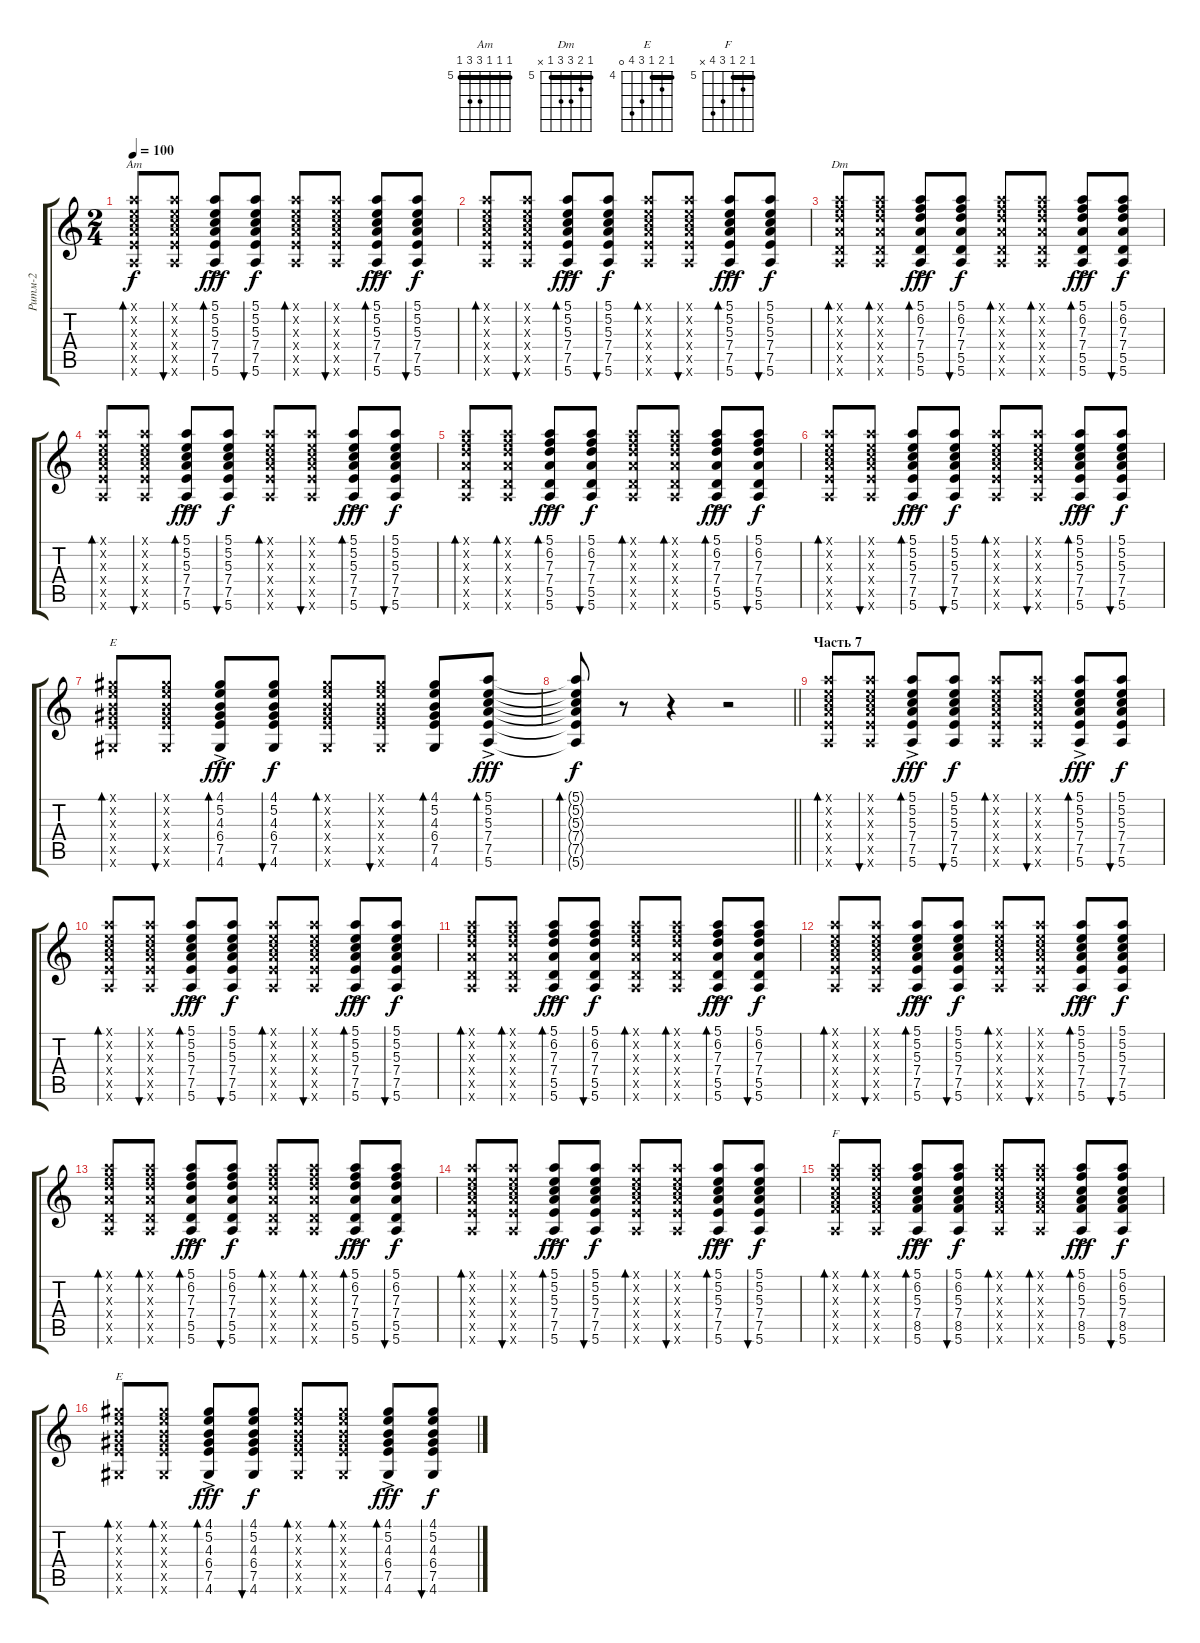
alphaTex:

\track ("Ритм-2" "Ритм-2") {mute instrument electricguitarclean}
\staff {score tabs}
\tuning (E4 B3 G3 D3 A2 E2) {hide}
\chord ("Am" 5 5 5 7 7 5) {firstfret 5 barre 5}
\chord ("Dm" 5 6 7 7 5 x) {firstfret 5 barre 5}
\chord ("E" 4 5 4 6 7 4) {firstfret 4 barre 4}
\chord ("F" 5 6 5 7 8 x) {firstfret 5 barre 5}
\chord ("E" 4 5 4 6 7 0) {firstfret 4 barre 4}
\ts (2 4)
\tempo 100
\clef g2
\ks c
(5.1{x} 5.2{x} 5.3{x} 7.4{x} 7.5{x} 5.6{x}).8{bd 60 ch "Am" dy f} (5.1{x} 5.2{x} 5.3{x} 7.4{x} 7.5{x} 5.6{x}).8{bu 30} (5.1{ac} 5.2{ac} 5.3{ac} 7.4{ac} 7.5{ac} 5.6{ac}).8{bd 30 dy fff} (5.1 5.2 5.3 7.4 7.5 5.6).8{bu 30 dy f} (5.1{x} 5.2{x} 5.3{x} 7.4{x} 7.5{x} 5.6{x}).8{bd 60} (5.1{x} 5.2{x} 5.3{x} 7.4{x} 7.5{x} 5.6{x}).8{bu 30} (5.1{ac} 5.2{ac} 5.3{ac} 7.4{ac} 7.5{ac} 5.6{ac}).8{bd 30 dy fff} (5.1 5.2 5.3 7.4 7.5 5.6).8{bu 30 dy f} |
(5.1{x} 5.2{x} 5.3{x} 7.4{x} 7.5{x} 5.6{x}).8{bd 60} (5.1{x} 5.2{x} 5.3{x} 7.4{x} 7.5{x} 5.6{x}).8{bu 30} (5.1{ac} 5.2{ac} 5.3{ac} 7.4{ac} 7.5{ac} 5.6{ac}).8{bd 30 dy fff} (5.1 5.2 5.3 7.4 7.5 5.6).8{bu 30 dy f} (5.1{x} 5.2{x} 5.3{x} 7.4{x} 7.5{x} 5.6{x}).8{bd 60} (5.1{x} 5.2{x} 5.3{x} 7.4{x} 7.5{x} 5.6{x}).8{bu 30} (5.1{ac} 5.2{ac} 5.3{ac} 7.4{ac} 7.5{ac} 5.6{ac}).8{bd 30 dy fff} (5.1 5.2 5.3 7.4 7.5 5.6).8{bu 30 dy f} |
(5.1{x} 6.2{x} 7.3{x} 7.4{x} 5.5{x} 5.6{x}).8{bd 60 ch "Dm"} (5.1{x} 6.2{x} 7.3{x} 7.4{x} 5.5{x} 5.6{x}).8{bd 60} (5.1{ac} 6.2{ac} 7.3{ac} 7.4{ac} 5.5{ac} 5.6{ac}).8{bd 30 dy fff} (5.1 6.2 7.3 7.4 5.5 5.6).8{bu 30 dy f} (5.1{x} 6.2{x} 7.3{x} 7.4{x} 5.5{x} 5.6{x}).8{bd 60} (5.1{x} 6.2{x} 7.3{x} 7.4{x} 5.5{x} 5.6{x}).8{bd 60} (5.1{ac} 6.2{ac} 7.3{ac} 7.4{ac} 5.5{ac} 5.6{ac}).8{bd 30 dy fff} (5.1 6.2 7.3 7.4 5.5 5.6).8{bu 30 dy f} |
(5.1{x} 5.2{x} 5.3{x} 7.4{x} 7.5{x} 5.6{x}).8{bd 60} (5.1{x} 5.2{x} 5.3{x} 7.4{x} 7.5{x} 5.6{x}).8{bu 30} (5.1{ac} 5.2{ac} 5.3{ac} 7.4{ac} 7.5{ac} 5.6{ac}).8{bd 30 dy fff} (5.1 5.2 5.3 7.4 7.5 5.6).8{bu 30 dy f} (5.1{x} 5.2{x} 5.3{x} 7.4{x} 7.5{x} 5.6{x}).8{bd 60} (5.1{x} 5.2{x} 5.3{x} 7.4{x} 7.5{x} 5.6{x}).8{bu 30} (5.1{ac} 5.2{ac} 5.3{ac} 7.4{ac} 7.5{ac} 5.6{ac}).8{bd 30 dy fff} (5.1 5.2 5.3 7.4 7.5 5.6).8{bu 30 dy f} |
(5.1{x} 6.2{x} 7.3{x} 7.4{x} 5.5{x} 5.6{x}).8{bd 60} (5.1{x} 6.2{x} 7.3{x} 7.4{x} 5.5{x} 5.6{x}).8{bd 60} (5.1{ac} 6.2{ac} 7.3{ac} 7.4{ac} 5.5{ac} 5.6{ac}).8{bd 30 dy fff} (5.1 6.2 7.3 7.4 5.5 5.6).8{bu 30 dy f} (5.1{x} 6.2{x} 7.3{x} 7.4{x} 5.5{x} 5.6{x}).8{bd 60} (5.1{x} 6.2{x} 7.3{x} 7.4{x} 5.5{x} 5.6{x}).8{bd 60} (5.1{ac} 6.2{ac} 7.3{ac} 7.4{ac} 5.5{ac} 5.6{ac}).8{bd 30 dy fff} (5.1 6.2 7.3 7.4 5.5 5.6).8{bu 30 dy f} |
(5.1{x} 5.2{x} 5.3{x} 7.4{x} 7.5{x} 5.6{x}).8{bd 60} (5.1{x} 5.2{x} 5.3{x} 7.4{x} 7.5{x} 5.6{x}).8{bu 30} (5.1{ac} 5.2{ac} 5.3{ac} 7.4{ac} 7.5{ac} 5.6{ac}).8{bd 30 dy fff} (5.1 5.2 5.3 7.4 7.5 5.6).8{bu 30 dy f} (5.1{x} 5.2{x} 5.3{x} 7.4{x} 7.5{x} 5.6{x}).8{bd 60} (5.1{x} 5.2{x} 5.3{x} 7.4{x} 7.5{x} 5.6{x}).8{bu 30} (5.1{ac} 5.2{ac} 5.3{ac} 7.4{ac} 7.5{ac} 5.6{ac}).8{bd 30 dy fff} (5.1 5.2 5.3 7.4 7.5 5.6).8{bu 30 dy f} |
(4.1{x} 5.2{x} 4.3{x} 6.4{x} 7.5{x} 4.6{x}).8{bd 60 ch "E"} (4.1{x} 5.2{x} 4.3{x} 6.4{x} 7.5{x} 4.6{x}).8{bu 60} (4.1{ac} 5.2{ac} 4.3{ac} 6.4{ac} 7.5{ac} 4.6{ac}).8{bd 60 dy fff} (4.1 5.2 4.3 6.4 7.5 4.6).8{bu 60 dy f} (4.1{x} 5.2{x} 4.3{x} 6.4{x} 7.5{x} 4.6{x}).8{bd 60} (4.1{x} 5.2{x} 4.3{x} 6.4{x} 7.5{x} 4.6{x}).8{bu 60} (4.1 5.2 4.3 6.4 7.5 4.6).8{bd 60} (5.1{ac} 5.2{ac} 5.3{ac} 7.4{ac} 7.5{ac} 5.6{ac}).8{bd 60 dy fff} |
\barLineRight lightlight
(5.1{t} 5.2{t} 5.3{t} 7.4{t} 7.5{t} 5.6{t}).8{bd 60 dy f} r.8 r.4 r.2 |
\section ("" "Часть 7")
(5.1{x} 5.2{x} 5.3{x} 7.4{x} 7.5{x} 5.6{x}).8{bd 60} (5.1{x} 5.2{x} 5.3{x} 7.4{x} 7.5{x} 5.6{x}).8{bu 30} (5.1{ac} 5.2{ac} 5.3{ac} 7.4{ac} 7.5{ac} 5.6{ac}).8{bd 30 dy fff} (5.1 5.2 5.3 7.4 7.5 5.6).8{bu 30 dy f} (5.1{x} 5.2{x} 5.3{x} 7.4{x} 7.5{x} 5.6{x}).8{bd 60} (5.1{x} 5.2{x} 5.3{x} 7.4{x} 7.5{x} 5.6{x}).8{bu 30} (5.1{ac} 5.2{ac} 5.3{ac} 7.4{ac} 7.5{ac} 5.6{ac}).8{bd 30 dy fff} (5.1 5.2 5.3 7.4 7.5 5.6).8{bu 30 dy f} |
(5.1{x} 5.2{x} 5.3{x} 7.4{x} 7.5{x} 5.6{x}).8{bd 60} (5.1{x} 5.2{x} 5.3{x} 7.4{x} 7.5{x} 5.6{x}).8{bu 30} (5.1{ac} 5.2{ac} 5.3{ac} 7.4{ac} 7.5{ac} 5.6{ac}).8{bd 30 dy fff} (5.1 5.2 5.3 7.4 7.5 5.6).8{bu 30 dy f} (5.1{x} 5.2{x} 5.3{x} 7.4{x} 7.5{x} 5.6{x}).8{bd 60} (5.1{x} 5.2{x} 5.3{x} 7.4{x} 7.5{x} 5.6{x}).8{bu 30} (5.1{ac} 5.2{ac} 5.3{ac} 7.4{ac} 7.5{ac} 5.6{ac}).8{bd 30 dy fff} (5.1 5.2 5.3 7.4 7.5 5.6).8{bu 30 dy f} |
(5.1{x} 6.2{x} 7.3{x} 7.4{x} 5.5{x} 5.6{x}).8{bd 60} (5.1{x} 6.2{x} 7.3{x} 7.4{x} 5.5{x} 5.6{x}).8{bd 60} (5.1{ac} 6.2{ac} 7.3{ac} 7.4{ac} 5.5{ac} 5.6{ac}).8{bd 30 dy fff} (5.1 6.2 7.3 7.4 5.5 5.6).8{bu 30 dy f} (5.1{x} 6.2{x} 7.3{x} 7.4{x} 5.5{x} 5.6{x}).8{bd 60} (5.1{x} 6.2{x} 7.3{x} 7.4{x} 5.5{x} 5.6{x}).8{bd 60} (5.1{ac} 6.2{ac} 7.3{ac} 7.4{ac} 5.5{ac} 5.6{ac}).8{bd 30 dy fff} (5.1 6.2 7.3 7.4 5.5 5.6).8{bu 30 dy f} |
(5.1{x} 5.2{x} 5.3{x} 7.4{x} 7.5{x} 5.6{x}).8{bd 60} (5.1{x} 5.2{x} 5.3{x} 7.4{x} 7.5{x} 5.6{x}).8{bu 30} (5.1{ac} 5.2{ac} 5.3{ac} 7.4{ac} 7.5{ac} 5.6{ac}).8{bd 30 dy fff} (5.1 5.2 5.3 7.4 7.5 5.6).8{bu 30 dy f} (5.1{x} 5.2{x} 5.3{x} 7.4{x} 7.5{x} 5.6{x}).8{bd 60} (5.1{x} 5.2{x} 5.3{x} 7.4{x} 7.5{x} 5.6{x}).8{bu 30} (5.1{ac} 5.2{ac} 5.3{ac} 7.4{ac} 7.5{ac} 5.6{ac}).8{bd 30 dy fff} (5.1 5.2 5.3 7.4 7.5 5.6).8{bu 30 dy f} |
(5.1{x} 6.2{x} 7.3{x} 7.4{x} 5.5{x} 5.6{x}).8{bd 60} (5.1{x} 6.2{x} 7.3{x} 7.4{x} 5.5{x} 5.6{x}).8{bd 60} (5.1{ac} 6.2{ac} 7.3{ac} 7.4{ac} 5.5{ac} 5.6{ac}).8{bd 30 dy fff} (5.1 6.2 7.3 7.4 5.5 5.6).8{bu 30 dy f} (5.1{x} 6.2{x} 7.3{x} 7.4{x} 5.5{x} 5.6{x}).8{bd 60} (5.1{x} 6.2{x} 7.3{x} 7.4{x} 5.5{x} 5.6{x}).8{bd 60} (5.1{ac} 6.2{ac} 7.3{ac} 7.4{ac} 5.5{ac} 5.6{ac}).8{bd 30 dy fff} (5.1 6.2 7.3 7.4 5.5 5.6).8{bu 30 dy f} |
(5.1{x} 5.2{x} 5.3{x} 7.4{x} 7.5{x} 5.6{x}).8{bd 60} (5.1{x} 5.2{x} 5.3{x} 7.4{x} 7.5{x} 5.6{x}).8{bu 30} (5.1{ac} 5.2{ac} 5.3{ac} 7.4{ac} 7.5{ac} 5.6{ac}).8{bd 30 dy fff} (5.1 5.2 5.3 7.4 7.5 5.6).8{bu 30 dy f} (5.1{x} 5.2{x} 5.3{x} 7.4{x} 7.5{x} 5.6{x}).8{bd 60} (5.1{x} 5.2{x} 5.3{x} 7.4{x} 7.5{x} 5.6{x}).8{bu 30} (5.1{ac} 5.2{ac} 5.3{ac} 7.4{ac} 7.5{ac} 5.6{ac}).8{bd 30 dy fff} (5.1 5.2 5.3 7.4 7.5 5.6).8{bu 30 dy f} |
(5.1{x} 6.2{x} 5.3{x} 7.4{x} 8.5{x} 5.6{x}).8{bd 60 ch "F"} (5.1{x} 6.2{x} 5.3{x} 7.4{x} 8.5{x} 5.6{x}).8{bd 60} (5.1{ac} 6.2{ac} 5.3{ac} 7.4{ac} 8.5{ac} 5.6{ac}).8{bd 30 dy fff} (5.1 6.2 5.3 7.4 8.5 5.6).8{bu 30 dy f} (5.1{x} 6.2{x} 5.3{x} 7.4{x} 8.5{x} 5.6{x}).8{bd 60} (5.1{x} 6.2{x} 5.3{x} 7.4{x} 8.5{x} 5.6{x}).8{bd 60} (5.1{ac} 6.2{ac} 5.3{ac} 7.4{ac} 8.5{ac} 5.6{ac}).8{bd 30 dy fff} (5.1 6.2 5.3 7.4 8.5 5.6).8{bu 30 dy f} |
(4.1{x} 5.2{x} 4.3{x} 6.4{x} 7.5{x} 4.6{x}).8{bd 60 ch "E"} (4.1{x} 5.2{x} 4.3{x} 6.4{x} 7.5{x} 4.6{x}).8{bd 60} (4.1{ac} 5.2{ac} 4.3{ac} 6.4{ac} 7.5{ac} 4.6{ac}).8{bd 30 dy fff} (4.1 5.2 4.3 6.4 7.5 4.6).8{bu 30 dy f} (4.1{x} 5.2{x} 4.3{x} 6.4{x} 7.5{x} 4.6{x}).8{bd 60} (4.1{x} 5.2{x} 4.3{x} 6.4{x} 7.5{x} 4.6{x}).8{bd 60} (4.1{ac} 5.2{ac} 4.3{ac} 6.4{ac} 7.5{ac} 4.6{ac}).8{bd 30 dy fff} (4.1 5.2 4.3 6.4 7.5 4.6).8{bu 30 dy f}
